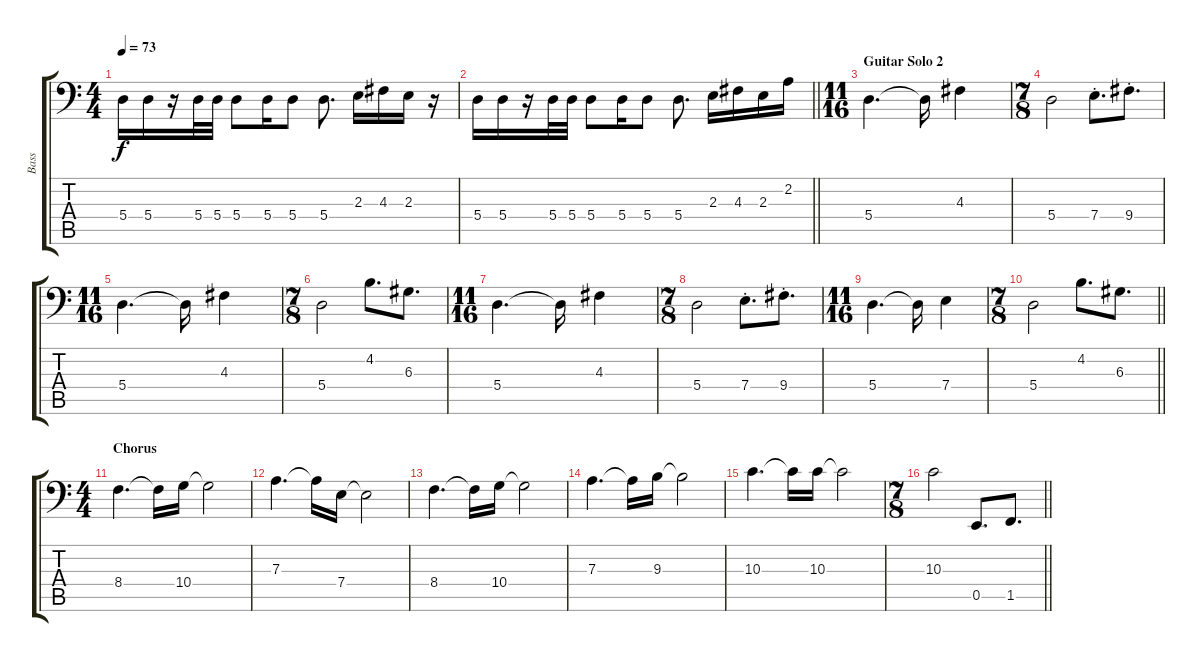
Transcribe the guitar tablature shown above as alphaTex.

\track ("Bass" "Bass") {instrument fretlessbass}
\staff {score tabs}
\tuning (C3 G2 D2 A1 E1 B0) {hide}
\ts (4 4)
\tempo 73
\clef f4
\ks c
5.4.16{dy f} 5.4.16 r.16 5.4.32 5.4.32 5.4.8 5.4.16 5.4.8 5.4.8{d} 2.3.16 4.3.16 2.3.16 r.16 |
\barLineRight lightlight
5.4.16 5.4.16 r.16 5.4.32 5.4.32 5.4.8 5.4.16 5.4.8 5.4.8{d} 2.3.16 4.3.16 2.3.16 2.2.16 |
\ts (11 16)
\section ("" "Guitar Solo 2")
5.4.4{d} 5.4{t}.16 4.3.4 |
\ts (7 8)
5.4.2 7.4{st}.8{d} 9.4{st}.8{d} |
\ts (11 16)
5.4.4{d} 5.4{t}.16 4.3.4 |
\ts (7 8)
5.4.2 4.2.8{d} 6.3.8{d} |
\ts (11 16)
5.4.4{d} 5.4{t}.16 4.3.4 |
\ts (7 8)
5.4.2 7.4{st}.8{d} 9.4{st}.8{d} |
\ts (11 16)
5.4.4{d} 5.4{t}.16 7.4.4 |
\ts (7 8)
\barLineRight lightlight
5.4.2 4.2.8{d} 6.3.8{d} |
\ts (4 4)
\section ("" "Chorus")
8.4.4{d} 8.4{t}.16 10.4.16 10.4{t}.2 |
7.3.4{d} 7.3{t}.16 7.4.16 7.4{t}.2 |
8.4.4{d} 8.4{t}.16 10.4.16 10.4{t}.2 |
7.3.4{d} 7.3{t}.16 9.3.16 9.3{t}.2 |
10.3.4{d} 10.3{t}.16 10.3.16 10.3{t}.2 |
\ts (7 8)
\barLineRight lightlight
10.3.2 0.5.8{d} 1.5.8{d}
